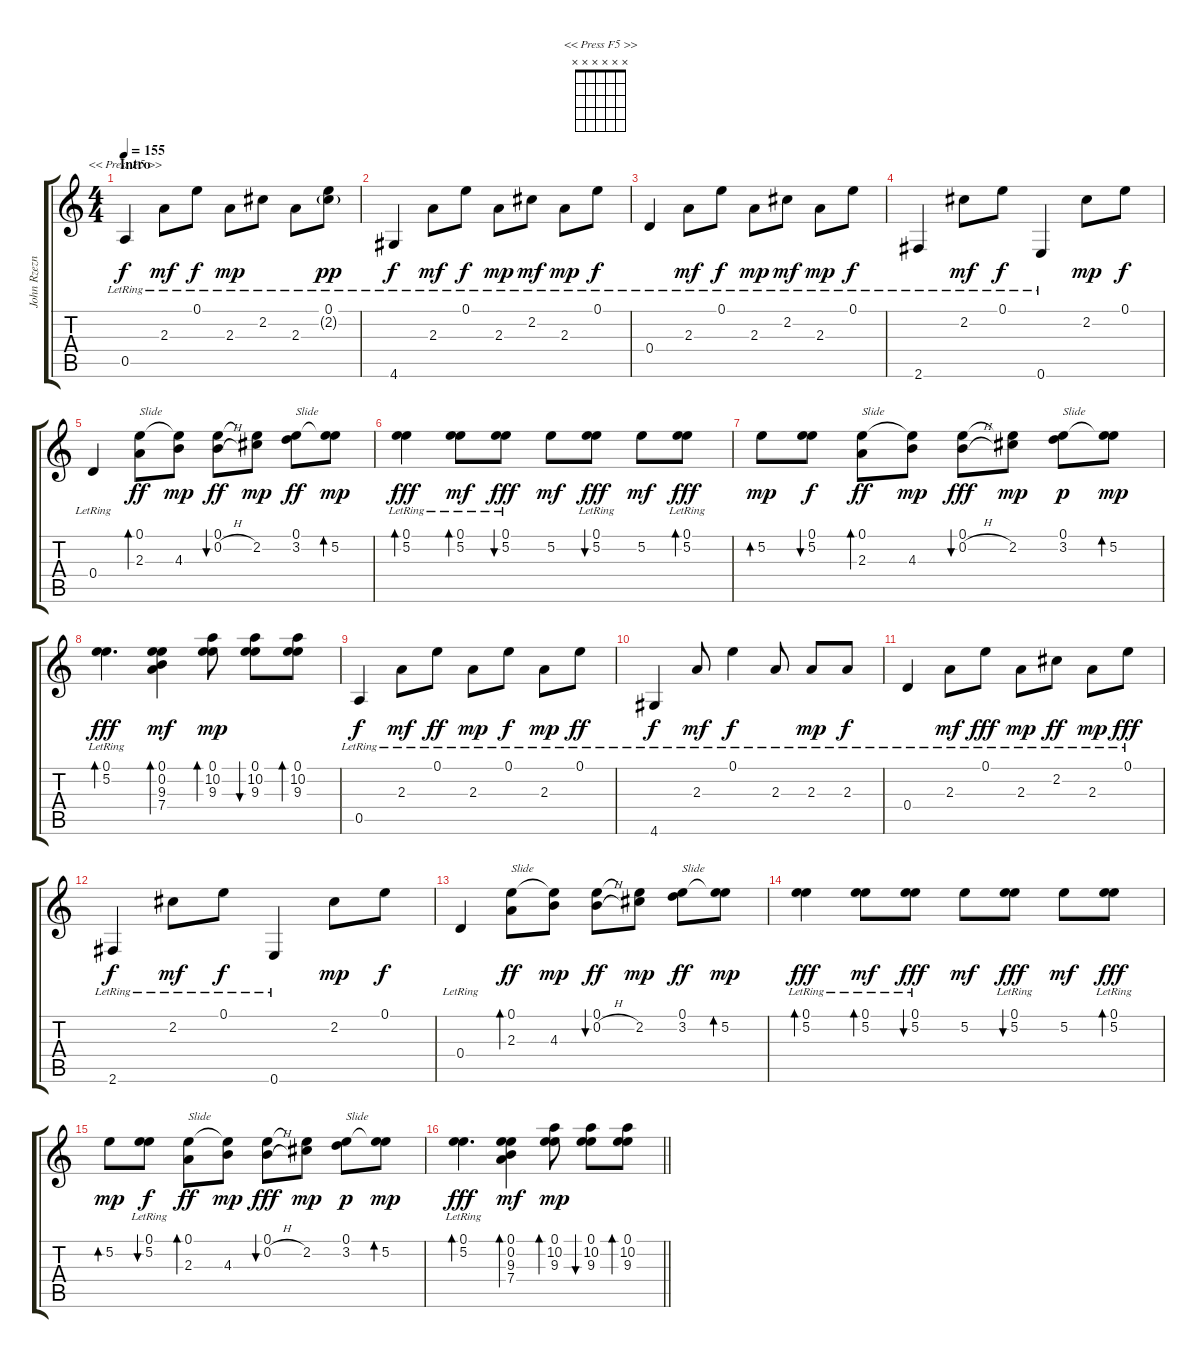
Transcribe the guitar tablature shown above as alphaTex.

\track ("John Rzeznik - Guitar 2" "John Rzezn") {instrument acousticguitarsteel}
\staff {score tabs}
\tuning (E4 B3 G3 D3 A2 E2) {hide}
\chord ("<< Press F5 >>" x x x x x x)
\ts (4 4)
\section ("" "Intro")
\tempo 155
\clef g2
\ks c
0.5{lr}.4{ch "<< Press F5 >>" dy f instrument acousticguitarsteel} 2.3{lr}.8{dy mf} 0.1{lr}.8{dy f} 2.3{lr}.8{dy mp} 2.2{lr}.8 2.3{lr}.8 (0.1{lr} 2.2{g lr}).8{dy pp} |
4.6{lr}.4{dy f} 2.3{lr}.8{dy mf} 0.1{lr}.8{dy f} 2.3{lr}.8{dy mp} 2.2{lr}.8{dy mf} 2.3{lr}.8{dy mp} 0.1{lr}.8{dy f} |
0.4{lr}.4 2.3{lr}.8{dy mf} 0.1{lr}.8{dy f} 2.3{lr}.8{dy mp} 2.2{lr}.8{dy mf} 2.3{lr}.8{dy mp} 0.1{lr}.8{dy f} |
2.6{lr}.4 2.2{lr}.8{dy mf} 0.1{lr}.8{dy f} 0.6{lr}.4 2.2.8{dy mp} 0.1.8{dy f} |
0.4{lr}.4 (0.1 2.3).8{bd 120 txt "Slide" dy ff} (0.1{t} 4.3).8{dy mp} (0.1 0.2{h}).8{bu 120 dy ff} (0.1{t} 2.2).8{dy mp} (0.1 3.2).8{txt "Slide" dy ff} (0.1{t} 5.2).8{bd 120 dy mp} |
(0.1{lr} 5.2{lr}).4{bd 60 dy fff} (0.1{lr} 5.2).8{bd 240 dy mf} (0.1{lr} 5.2).8{bu 240 dy fff} 5.2.8{dy mf} (0.1{lr} 5.2).8{bu 240 dy fff} 5.2.8{dy mf} (0.1{lr} 5.2).8{bd 240 dy fff} |
5.2.8{bd 120 dy mp} (0.1 5.2).8{bu 120 dy f} (0.1 2.3).8{bd 120 txt "Slide" dy ff} (0.1{t} 4.3).8{dy mp} (0.1 0.2{h}).8{bu 120 dy fff} (0.1{t} 2.2).8{dy mp} (0.1 3.2).8{txt "Slide" dy p} (0.1{t} 5.2).8{bd 120 dy mp} |
(0.1{lr} 5.2{lr}).4{d bd 120 dy fff} (0.1 0.2 9.3 7.4).4{bd 60 dy mf} (0.1 10.2 9.3).8{bd 60 dy mp} (0.1 10.2 9.3).8{bu 120} (0.1 10.2 9.3).8{bd 120} |
0.5{lr}.4{dy f} 2.3{lr}.8{dy mf} 0.1{lr}.8{dy ff} 2.3{lr}.8{dy mp} 0.1{lr}.8{dy f} 2.3{lr}.8{dy mp} 0.1{lr}.8{dy ff} |
4.6{lr}.4{dy f} 2.3{lr}.8{dy mf} 0.1{lr}.4{dy f} 2.3{lr}.8 2.3{lr}.8{dy mp} 2.3{lr}.8{dy f} |
0.4{lr}.4 2.3{lr}.8{dy mf} 0.1{lr}.8{dy fff} 2.3{lr}.8{dy mp} 2.2{lr}.8{dy ff} 2.3{lr}.8{dy mp} 0.1{lr}.8{dy fff} |
2.6{lr}.4{dy f} 2.2{lr}.8{dy mf} 0.1{lr}.8{dy f} 0.6{lr}.4 2.2.8{dy mp} 0.1.8{dy f} |
0.4{lr}.4 (0.1 2.3).8{bd 120 txt "Slide" dy ff} (0.1{t} 4.3).8{dy mp} (0.1 0.2{h}).8{bu 120 dy ff} (0.1{t} 2.2).8{dy mp} (0.1 3.2).8{txt "Slide" dy ff} (0.1{t} 5.2).8{bd 120 dy mp} |
(0.1{lr} 5.2{lr}).4{bd 60 dy fff} (0.1{lr} 5.2).8{bd 240 dy mf} (0.1{lr} 5.2).8{bu 240 dy fff} 5.2.8{dy mf} (0.1{lr} 5.2).8{bu 240 dy fff} 5.2.8{dy mf} (0.1{lr} 5.2).8{bd 240 dy fff} |
5.2.8{bd 120 dy mp} (0.1{lr} 5.2).8{bu 120 dy f} (0.1 2.3).8{bd 120 txt "Slide" dy ff} (0.1{t} 4.3).8{dy mp} (0.1 0.2{h}).8{bu 120 dy fff} (0.1{t} 2.2).8{dy mp} (0.1 3.2).8{txt "Slide" dy p} (0.1{t} 5.2).8{bd 120 dy mp} |
\barLineRight lightlight
(0.1{lr} 5.2{lr}).4{d bd 120 dy fff} (0.1 0.2 9.3 7.4).4{bd 60 dy mf} (0.1 10.2 9.3).8{bd 60 dy mp} (0.1 10.2 9.3).8{bu 120} (0.1 10.2 9.3).8{bd 120}
